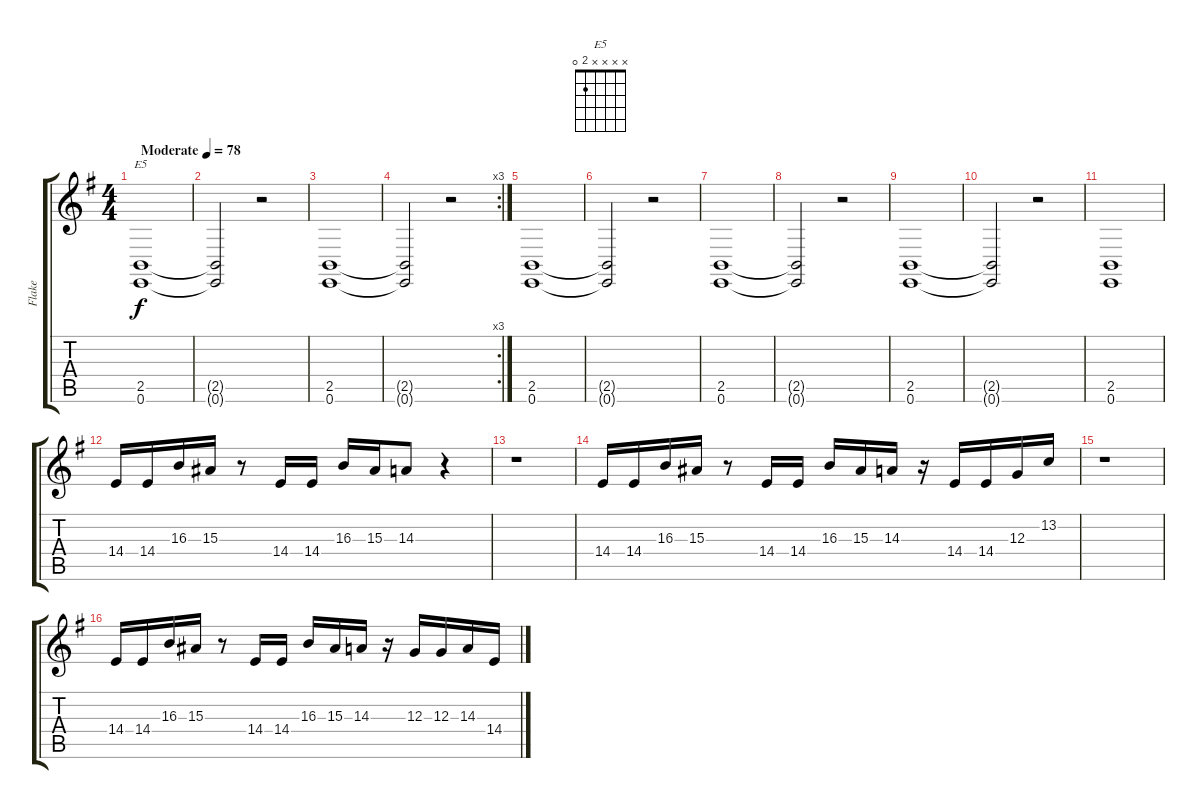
\track ("Flake" "Flake") {instrument stringensemble1}
\staff {score tabs}
\tuning (E4 B3 G3 D3 A2 E2) {hide}
\chord ("E5" x x x x 2 0)
\ts (4 4)
\tempo (78 "Moderate")
\clef g2
\ks g
(2.5 0.6).1{ch "E5" dy f instrument stringensemble1} |
(2.5{t} 0.6{t}).2 r.2 |
(2.5 0.6).1 |
\rc 3
(2.5{t} 0.6{t}).2 r.2 |
(2.5 0.6).1 |
(2.5{t} 0.6{t}).2 r.2 |
(2.5 0.6).1 |
(2.5{t} 0.6{t}).2 r.2 |
(2.5 0.6).1 |
(2.5{t} 0.6{t}).2 r.2 |
(2.5 0.6).1 |
14.4.16 14.4.16 16.3.16 15.3.16 r.8 14.4.16 14.4.16 16.3.16 15.3.16 14.3.8 r.4 |
r.1 |
14.4.16 14.4.16 16.3.16 15.3.16 r.8 14.4.16 14.4.16 16.3.16 15.3.16 14.3.16 r.16 14.4.16 14.4.16 12.3.16 13.2.16 |
r.1 |
14.4.16 14.4.16 16.3.16 15.3.16 r.8 14.4.16 14.4.16 16.3.16 15.3.16 14.3.16 r.16 12.3.16 12.3.16 14.3.16 14.4.16
